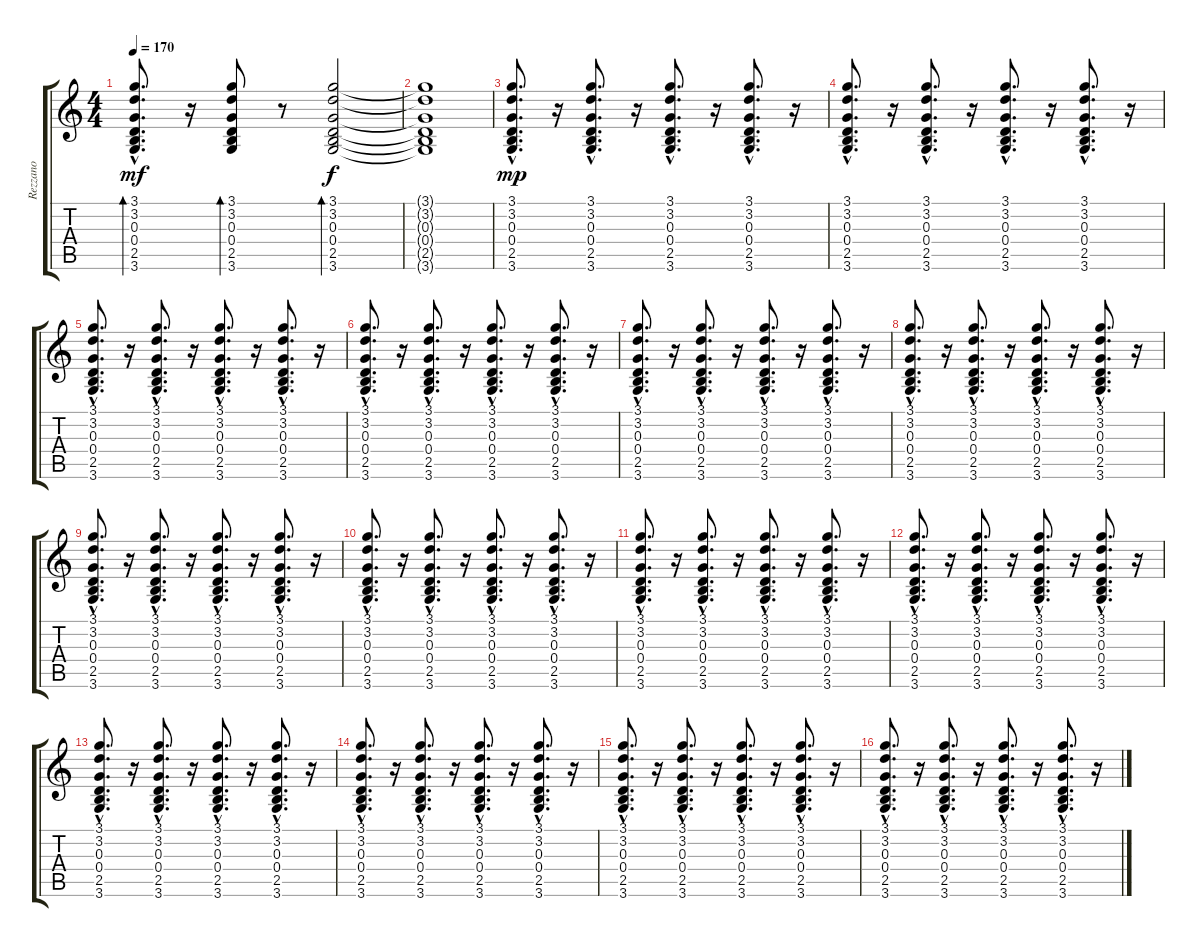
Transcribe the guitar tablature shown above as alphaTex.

\track ("Rezzano" "Rezzano") {instrument distortionguitar}
\staff {score tabs}
\tuning (E4 B3 G3 D3 A2 E2) {hide}
\ts (4 4)
\tempo 170
\clef g2
\ks c
(3.1{hac} 3.2{hac} 0.3{hac} 0.4{hac} 2.5{hac} 3.6{hac}).8{d bd 240 dy mf} r.16 (3.1 3.2 0.3 0.4 2.5 3.6).8{bd 240} r.8 (3.1 3.2 0.3 0.4 2.5 3.6).2{bd 240 dy f} |
(3.1{t} 3.2{t} 0.3{t} 0.4{t} 2.5{t} 3.6{t}).1 |
(3.1{hac} 3.2{hac} 0.3{hac} 0.4{hac} 2.5{hac} 3.6{hac}).8{d dy mp instrument distortionguitar} r.16 (3.1{hac} 3.2{hac} 0.3{hac} 0.4{hac} 2.5{hac} 3.6{hac}).8{d} r.16 (3.1{hac} 3.2{hac} 0.3{hac} 0.4{hac} 2.5{hac} 3.6{hac}).8{d} r.16 (3.1{hac} 3.2{hac} 0.3{hac} 0.4{hac} 2.5{hac} 3.6{hac}).8{d} r.16 |
(3.1{hac} 3.2{hac} 0.3{hac} 0.4{hac} 2.5{hac} 3.6{hac}).8{d} r.16 (3.1{hac} 3.2{hac} 0.3{hac} 0.4{hac} 2.5{hac} 3.6{hac}).8{d} r.16 (3.1{hac} 3.2{hac} 0.3{hac} 0.4{hac} 2.5{hac} 3.6{hac}).8{d} r.16 (3.1{hac} 3.2{hac} 0.3{hac} 0.4{hac} 2.5{hac} 3.6{hac}).8{d} r.16 |
(3.1{hac} 3.2{hac} 0.3{hac} 0.4{hac} 2.5{hac} 3.6{hac}).8{d} r.16 (3.1{hac} 3.2{hac} 0.3{hac} 0.4{hac} 2.5{hac} 3.6{hac}).8{d} r.16 (3.1{hac} 3.2{hac} 0.3{hac} 0.4{hac} 2.5{hac} 3.6{hac}).8{d} r.16 (3.1{hac} 3.2{hac} 0.3{hac} 0.4{hac} 2.5{hac} 3.6{hac}).8{d} r.16 |
(3.1{hac} 3.2{hac} 0.3{hac} 0.4{hac} 2.5{hac} 3.6{hac}).8{d} r.16 (3.1{hac} 3.2{hac} 0.3{hac} 0.4{hac} 2.5{hac} 3.6{hac}).8{d} r.16 (3.1{hac} 3.2{hac} 0.3{hac} 0.4{hac} 2.5{hac} 3.6{hac}).8{d} r.16 (3.1{hac} 3.2{hac} 0.3{hac} 0.4{hac} 2.5{hac} 3.6{hac}).8{d} r.16 |
(3.1{hac} 3.2{hac} 0.3{hac} 0.4{hac} 2.5{hac} 3.6{hac}).8{d} r.16 (3.1{hac} 3.2{hac} 0.3{hac} 0.4{hac} 2.5{hac} 3.6{hac}).8{d} r.16 (3.1{hac} 3.2{hac} 0.3{hac} 0.4{hac} 2.5{hac} 3.6{hac}).8{d} r.16 (3.1{hac} 3.2{hac} 0.3{hac} 0.4{hac} 2.5{hac} 3.6{hac}).8{d} r.16 |
(3.1{hac} 3.2{hac} 0.3{hac} 0.4{hac} 2.5{hac} 3.6{hac}).8{d} r.16 (3.1{hac} 3.2{hac} 0.3{hac} 0.4{hac} 2.5{hac} 3.6{hac}).8{d} r.16 (3.1{hac} 3.2{hac} 0.3{hac} 0.4{hac} 2.5{hac} 3.6{hac}).8{d} r.16 (3.1{hac} 3.2{hac} 0.3{hac} 0.4{hac} 2.5{hac} 3.6{hac}).8{d} r.16 |
(3.1{hac} 3.2{hac} 0.3{hac} 0.4{hac} 2.5{hac} 3.6{hac}).8{d} r.16 (3.1{hac} 3.2{hac} 0.3{hac} 0.4{hac} 2.5{hac} 3.6{hac}).8{d} r.16 (3.1{hac} 3.2{hac} 0.3{hac} 0.4{hac} 2.5{hac} 3.6{hac}).8{d} r.16 (3.1{hac} 3.2{hac} 0.3{hac} 0.4{hac} 2.5{hac} 3.6{hac}).8{d} r.16 |
(3.1{hac} 3.2{hac} 0.3{hac} 0.4{hac} 2.5{hac} 3.6{hac}).8{d} r.16 (3.1{hac} 3.2{hac} 0.3{hac} 0.4{hac} 2.5{hac} 3.6{hac}).8{d} r.16 (3.1{hac} 3.2{hac} 0.3{hac} 0.4{hac} 2.5{hac} 3.6{hac}).8{d} r.16 (3.1{hac} 3.2{hac} 0.3{hac} 0.4{hac} 2.5{hac} 3.6{hac}).8{d} r.16 |
(3.1{hac} 3.2{hac} 0.3{hac} 0.4{hac} 2.5{hac} 3.6{hac}).8{d} r.16 (3.1{hac} 3.2{hac} 0.3{hac} 0.4{hac} 2.5{hac} 3.6{hac}).8{d} r.16 (3.1{hac} 3.2{hac} 0.3{hac} 0.4{hac} 2.5{hac} 3.6{hac}).8{d} r.16 (3.1{hac} 3.2{hac} 0.3{hac} 0.4{hac} 2.5{hac} 3.6{hac}).8{d} r.16 |
(3.1{hac} 3.2{hac} 0.3{hac} 0.4{hac} 2.5{hac} 3.6{hac}).8{d} r.16 (3.1{hac} 3.2{hac} 0.3{hac} 0.4{hac} 2.5{hac} 3.6{hac}).8{d} r.16 (3.1{hac} 3.2{hac} 0.3{hac} 0.4{hac} 2.5{hac} 3.6{hac}).8{d} r.16 (3.1{hac} 3.2{hac} 0.3{hac} 0.4{hac} 2.5{hac} 3.6{hac}).8{d} r.16 |
(3.1{hac} 3.2{hac} 0.3{hac} 0.4{hac} 2.5{hac} 3.6{hac}).8{d} r.16 (3.1{hac} 3.2{hac} 0.3{hac} 0.4{hac} 2.5{hac} 3.6{hac}).8{d} r.16 (3.1{hac} 3.2{hac} 0.3{hac} 0.4{hac} 2.5{hac} 3.6{hac}).8{d} r.16 (3.1{hac} 3.2{hac} 0.3{hac} 0.4{hac} 2.5{hac} 3.6{hac}).8{d} r.16 |
(3.1{hac} 3.2{hac} 0.3{hac} 0.4{hac} 2.5{hac} 3.6{hac}).8{d} r.16 (3.1{hac} 3.2{hac} 0.3{hac} 0.4{hac} 2.5{hac} 3.6{hac}).8{d} r.16 (3.1{hac} 3.2{hac} 0.3{hac} 0.4{hac} 2.5{hac} 3.6{hac}).8{d} r.16 (3.1{hac} 3.2{hac} 0.3{hac} 0.4{hac} 2.5{hac} 3.6{hac}).8{d} r.16 |
(3.1{hac} 3.2{hac} 0.3{hac} 0.4{hac} 2.5{hac} 3.6{hac}).8{d} r.16 (3.1{hac} 3.2{hac} 0.3{hac} 0.4{hac} 2.5{hac} 3.6{hac}).8{d} r.16 (3.1{hac} 3.2{hac} 0.3{hac} 0.4{hac} 2.5{hac} 3.6{hac}).8{d} r.16 (3.1{hac} 3.2{hac} 0.3{hac} 0.4{hac} 2.5{hac} 3.6{hac}).8{d} r.16 |
(3.1{hac} 3.2{hac} 0.3{hac} 0.4{hac} 2.5{hac} 3.6{hac}).8{d} r.16 (3.1{hac} 3.2{hac} 0.3{hac} 0.4{hac} 2.5{hac} 3.6{hac}).8{d} r.16 (3.1{hac} 3.2{hac} 0.3{hac} 0.4{hac} 2.5{hac} 3.6{hac}).8{d} r.16 (3.1{hac} 3.2{hac} 0.3{hac} 0.4{hac} 2.5{hac} 3.6{hac}).8{d} r.16
